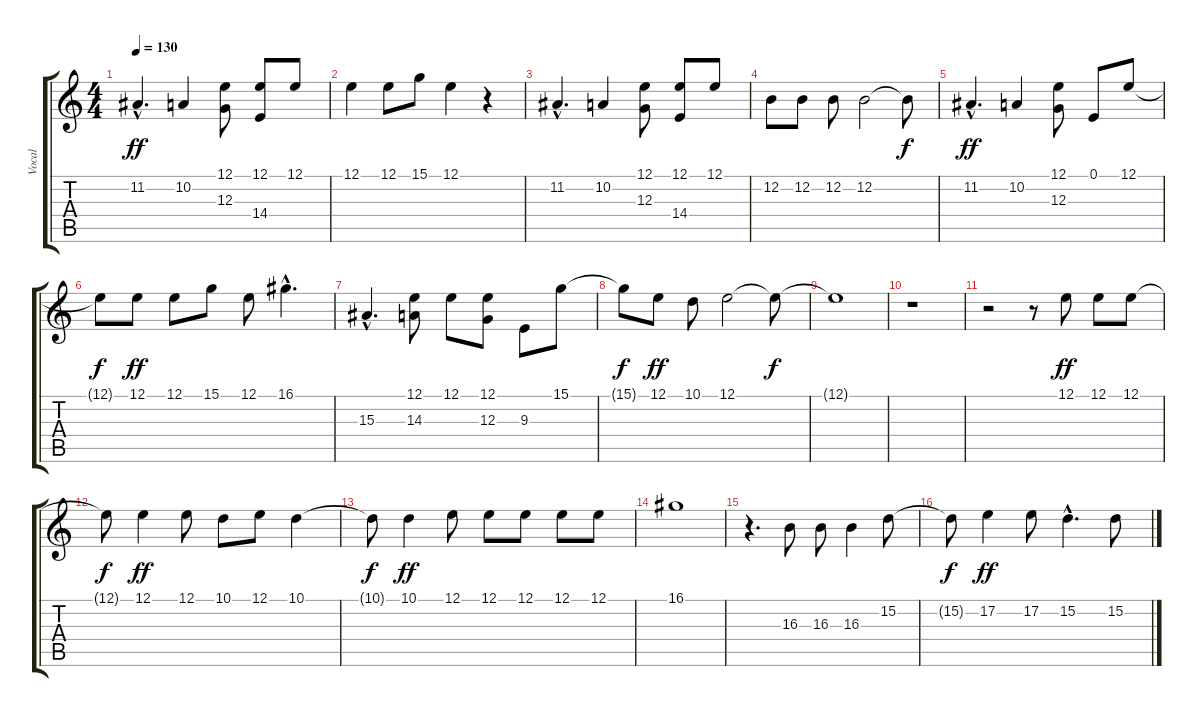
\track ("Vocal" "Vocal") {instrument synthvoice}
\staff {score tabs}
\tuning (E4 B3 G3 D3 A2 E2) {hide}
\ts (4 4)
\tempo 130
\clef g2
\ks c
11.2{hac}.4{d dy ff} 10.2.4 (12.1 12.3).8 (12.1 14.4).8 12.1.8 |
12.1.4 12.1.8 15.1.8 12.1.4 r.4 |
11.2{hac}.4{d} 10.2.4 (12.1 12.3).8 (12.1 14.4).8 12.1.8 |
12.2.8 12.2.8 12.2.8 12.2.2 12.2{t}.8{dy f} |
11.2{hac}.4{d dy ff} 10.2.4 (12.1 12.3).8 0.1.8 12.1.8 |
12.1{t}.8{dy f} 12.1.8{dy ff} 12.1.8 15.1.8 12.1.8 16.1{hac}.4{d} |
15.3{hac}.4{d} (12.1 14.3).8 12.1.8 (12.1 12.3).8 9.3.8 15.1.8 |
15.1{t}.8{dy f} 12.1.8{dy ff} 10.1.8 12.1.2 12.1{t}.8{dy f} |
12.1{t}.1 |
r.1 |
r.2 r.8 12.1.8{dy ff} 12.1.8 12.1.8 |
12.1{t}.8{dy f} 12.1.4{dy ff} 12.1.8 10.1.8 12.1.8 10.1.4 |
10.1{t}.8{dy f} 10.1.4{dy ff} 12.1.8 12.1.8 12.1.8 12.1.8 12.1.8 |
16.1.1 |
r.4{d} 16.3.8 16.3.8 16.3.4 15.2.8 |
15.2{t}.8{dy f} 17.2.4{dy ff} 17.2.8 15.2{hac}.4{d} 15.2.8
